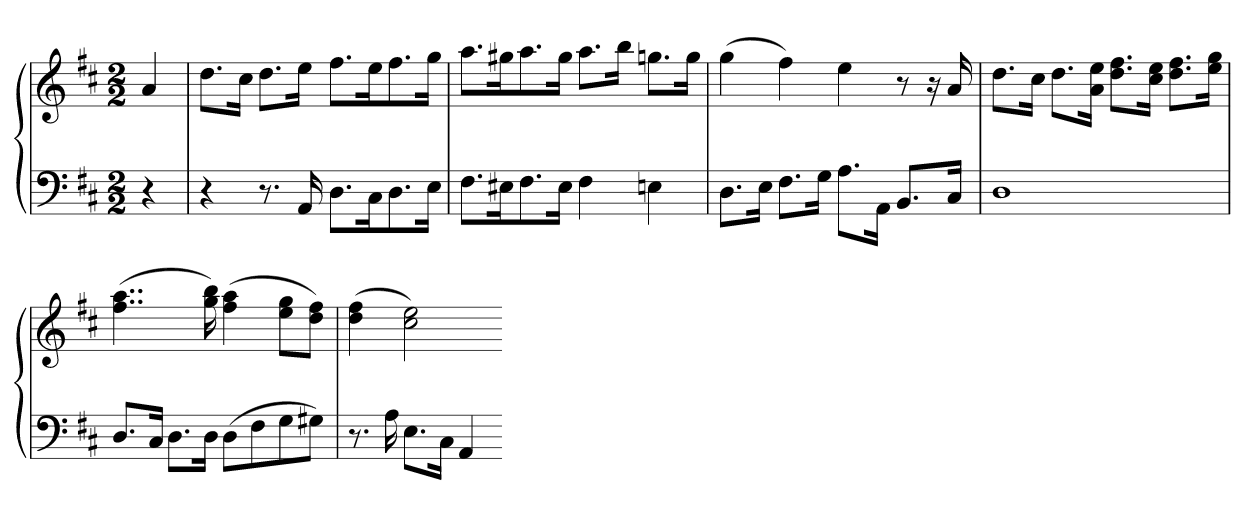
**kern	**kern
*part1	*part1
*staff2	*staff1
*clefF4	*clefG2
*k[f#c#]	*k[f#c#]
*D:	*D:
*M2/2	*M2/2
=	=
4r	4a
=	=
4r	8.ddL
.	16cc#Jk
8.r	8.ddL
16AA	16eeJk
8.DL	8.ff#L
16C#K	16eeK
8.D	8.ff#
16EJk	16ggJk
=	=
8.F#L	8.aaL
16E#XK	16gg#XK
8.F#	8.aa
16E#Jk	16gg#Jk
4F#	8.aaL
.	16bbJk
4En	8.ggnL
.	16ggJk
=	=
8.DL	(4gg
16EJk	.
8.F#L	4ff#)
16GJk	.
8.AL	4ee
16AAJk	.
8.BBL	8r
.	16r
16C#Jk	16a
=	=
1D	8.ddL
.	16cc#Jk
.	8.ddL
.	16a 16eeJk
.	8.dd 8.ff#L
.	16cc# 16eeJk
.	8.dd 8.ff#L
.	16ee 16ggJk
=	=
8.DL	(4..ff# 4..aa
16C#Jk	.
8.DL	.
16DJk	16gg 16bb)
(8DL	(4ff# 4aa
8F#	.
8G	8ee 8ggL
8G#XJ)	8dd 8ff#J)
=	=
8.r	(4dd 4ff#
16A	.
8.EL	2cc# 2ee)
16C#Jk	.
4AA	.
=-	=-
*-	*-
